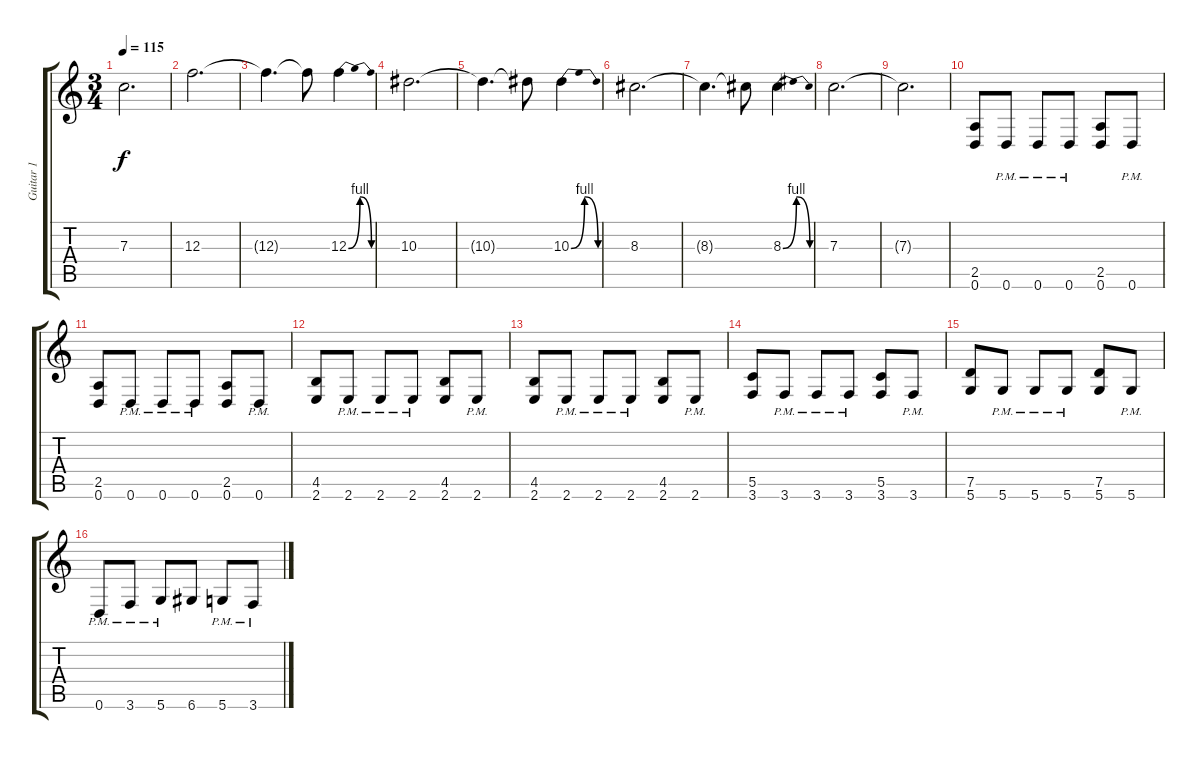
\track ("Guitar 1" "Guitar 1") {instrument distortionguitar}
\staff {score tabs}
\tuning (D4 A3 F3 C3 G2 D2) {hide}
\ts (3 4)
\tempo 115
\clef g2
\ks c
7.3{t}.2{d dy f} |
12.3.2{d} |
12.3{t}.4{d} 12.3{t}.8 12.3{be (bendrelease 0 0 15 4 15 4 60 0)}.4 |
10.3.2{d} |
10.3{t}.4{d} 10.3{t}.8 10.3{be (bendrelease 0 0 15 4 15 4 60 0)}.4 |
8.3.2{d} |
8.3{t}.4{d} 8.3{t}.8 8.3{be (bendrelease 0 0 15 4 15 4 60 0)}.4 |
7.3.2{d} |
7.3{t}.2{d} |
(2.5 0.6).8{volume 11} 0.6{pm}.8 0.6{pm}.8 0.6{pm}.8 (2.5 0.6).8 0.6{pm}.8 |
(2.5 0.6).8 0.6{pm}.8 0.6{pm}.8 0.6{pm}.8 (2.5 0.6).8 0.6{pm}.8 |
(4.5 2.6).8 2.6{pm}.8 2.6{pm}.8 2.6{pm}.8 (4.5 2.6).8 2.6{pm}.8 |
(4.5 2.6).8 2.6{pm}.8 2.6{pm}.8 2.6{pm}.8 (4.5 2.6).8 2.6{pm}.8 |
(5.5 3.6).8 3.6{pm}.8 3.6{pm}.8 3.6{pm}.8 (5.5 3.6).8 3.6{pm}.8 |
(7.5 5.6).8 5.6{pm}.8 5.6{pm}.8 5.6{pm}.8 (7.5 5.6).8 5.6{pm}.8 |
0.6{pm}.8 3.6{pm}.8 5.6{pm}.8 6.6.8 5.6{pm}.8 3.6{pm}.8
